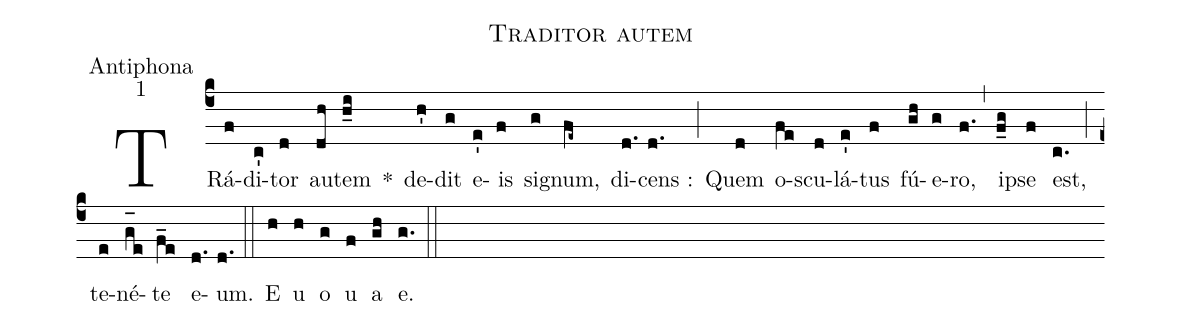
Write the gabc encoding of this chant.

name:Traditor autem;
office-part:Antiphona;
mode:1;
%%
(c4) TRá(f)di(c')tor(d) au(dh)tem(h_i) *() de(h')dit(g) e(e')is(f) si(g)gnum,(fe~) di(d.)cens :(d.) (;) Quem(d) o(fe)scu(d)lá(e')tus(f) fú(gh)e(g)ro,(f.) (,) i(f_g)pse(f) est,(c.) (;) te(e)né(g_[oh:h]e)te(f_e) e(d.)um.(d.) (::) E(h) u(h) o(g) u(f) a(gh) e.(g.) (::)
